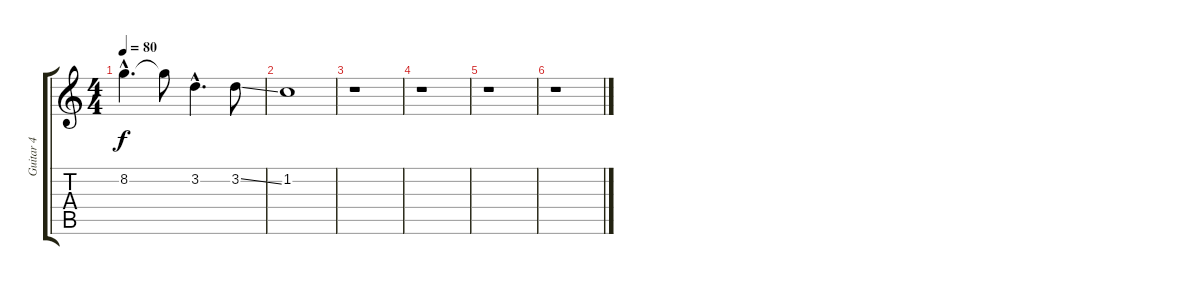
\track ("Guitar 4" "Guitar 4") {instrument distortionguitar}
\staff {score tabs}
\tuning (E4 B3 G3 D3 A2 E2) {hide}
\ts (4 4)
\tempo 80
\clef g2
\ks c
8.2{hac}.4{d dy f} 8.2{t}.8 3.2{hac}.4{d} 3.2{ss}.8 |
1.2.1 |
r.1 |
r.1 |
r.1 |
r.1
